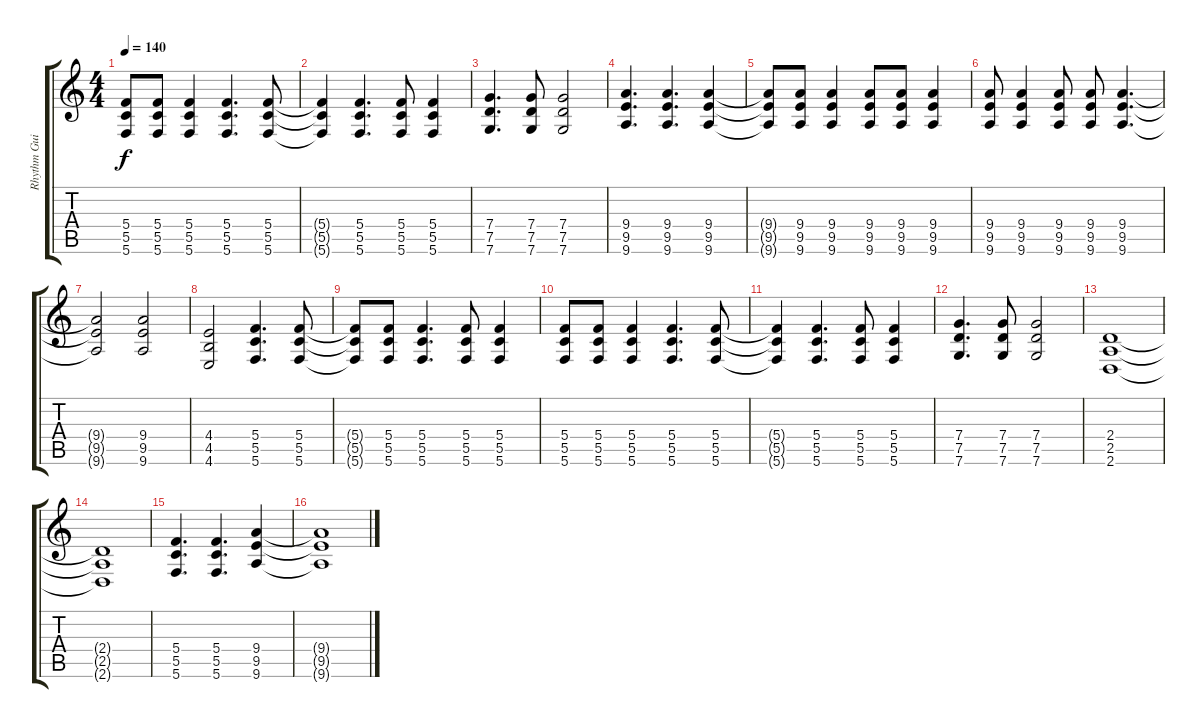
\track ("Rhythm Guitar" "Rhythm Gui") {instrument distortionguitar}
\staff {score tabs}
\tuning (D4 A3 F3 C3 G2 C2) {hide}
\ts (4 4)
\tempo 140
\clef g2
\ks c
(5.4 5.5 5.6).8{dy f} (5.4 5.5 5.6).8 (5.4 5.5 5.6).4 (5.4 5.5 5.6).4{d} (5.4 5.5 5.6).8 |
(5.4{t} 5.5{t} 5.6{t}).4 (5.4 5.5 5.6).4{d} (5.4 5.5 5.6).8 (5.4 5.5 5.6).4 |
(7.4 7.5 7.6).4{d} (7.4 7.5 7.6).8 (7.4 7.5 7.6).2 |
(9.4 9.5 9.6).4{d} (9.4 9.5 9.6).4{d} (9.4 9.5 9.6).4 |
(9.4{t} 9.5{t} 9.6{t}).8 (9.4 9.5 9.6).8 (9.4 9.5 9.6).4 (9.4 9.5 9.6).8 (9.4 9.5 9.6).8 (9.4 9.5 9.6).4 |
(9.4 9.5 9.6).8 (9.4 9.5 9.6).4 (9.4 9.5 9.6).8 (9.4 9.5 9.6).8 (9.4 9.5 9.6).4{d} |
(9.4{t} 9.5{t} 9.6{t}).2 (9.4 9.5 9.6).2 |
(4.4 4.5 4.6).2 (5.4 5.5 5.6).4{d} (5.4 5.5 5.6).8 |
(5.4{t} 5.5{t} 5.6{t}).8 (5.4 5.5 5.6).8 (5.4 5.5 5.6).4{d} (5.4 5.5 5.6).8 (5.4 5.5 5.6).4 |
(5.4 5.5 5.6).8 (5.4 5.5 5.6).8 (5.4 5.5 5.6).4 (5.4 5.5 5.6).4{d} (5.4 5.5 5.6).8 |
(5.4{t} 5.5{t} 5.6{t}).4 (5.4 5.5 5.6).4{d} (5.4 5.5 5.6).8 (5.4 5.5 5.6).4 |
(7.4 7.5 7.6).4{d} (7.4 7.5 7.6).8 (7.4 7.5 7.6).2 |
(2.4 2.5 2.6).1 |
\section ("" "")
(2.4{t} 2.5{t} 2.6{t}).1 |
\section ("" "")
(5.4 5.5 5.6).4{d} (5.4 5.5 5.6).4{d} (9.4 9.5 9.6).4 |
(9.4{t} 9.5{t} 9.6{t}).1
